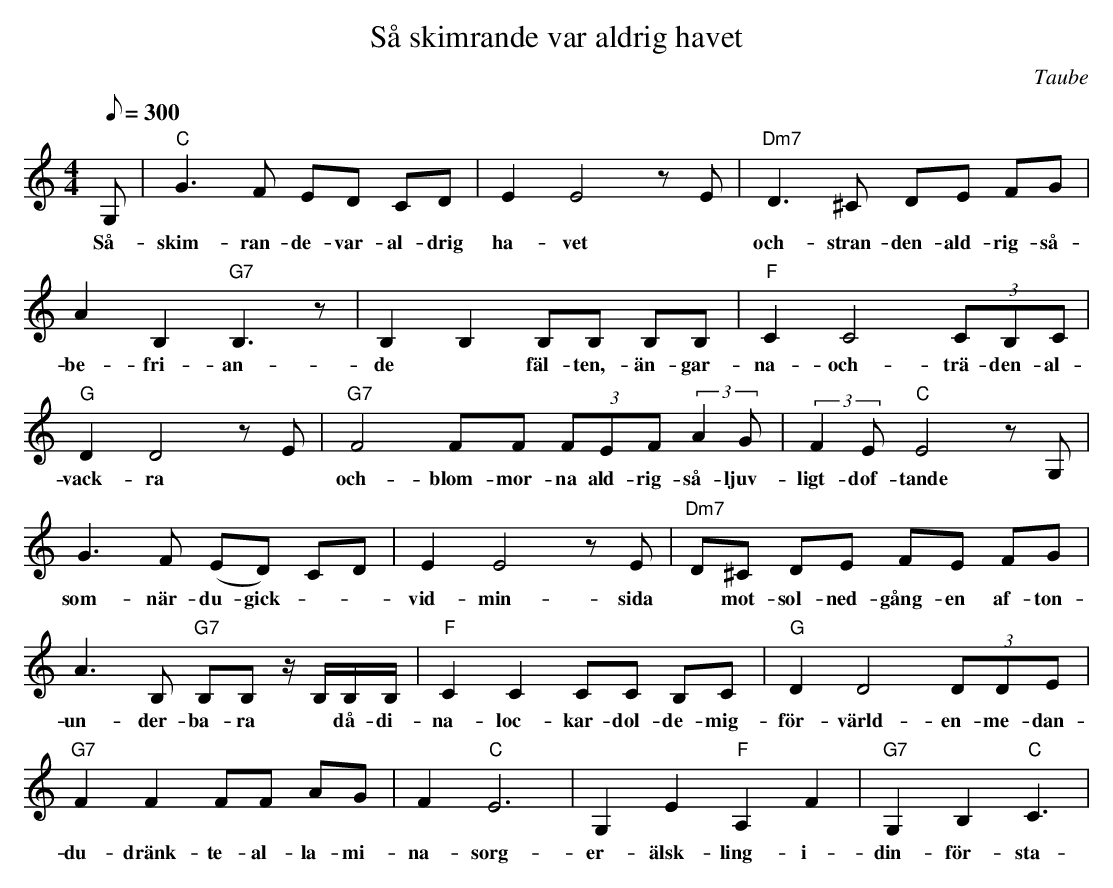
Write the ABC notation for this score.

X:1
T:Så skimrande var aldrig havet
C:Taube
M:4/4
L:1/8
Q:300
K:C
   G,|"C" G3 F ED CD|E2 E4 z E|"Dm7" D3 ^C DE FG|A2 B,2 "G7" B,3 z|B,2 B,2 B,B, B,B,|"F" C2 C4 (3 CB,C|
w: Så-skim-ran-de-var-al-drig ha-vet*och-stran-den-ald-rig-så-be-fri-an-de*fäl-ten,-än-gar-na-och-trä-den-al-drig-så
"G" D2 D4 z E|"G7" F4 FF (3FEF (3:1:2 A2 G|(3:1:2 F2E "C" E4 z G,|G3 F (ED) CD|E2 E4 z E|"Dm7" D^C DE FE FG|
w:  vack-ra*och-blom-mor-na ald-rig-så-ljuv-ligt-dof-tande*som-när-du-gick*-vid-min-sida*mot-sol-ned-gång-en af-ton-en-den-
A3 B, "G7" B,B, z/2 B,/2B,/2B,/2|"F" C2 C2 CC B,C|"G" D2 D4 (3 DDE|"G7" F2 F2 FF AG|F2 "C" E6|G,2 E2 "F" A,2 F2|"G7" G,2 B,2 "C" C3|
w:un-der-ba-ra*då-di-na-loc-kar-dol-de-mig-för-värld-en-me-dan-du-dränk-te-al-la-mi-na-sorg-er-älsk-ling-i-din-för-sta-kyss
